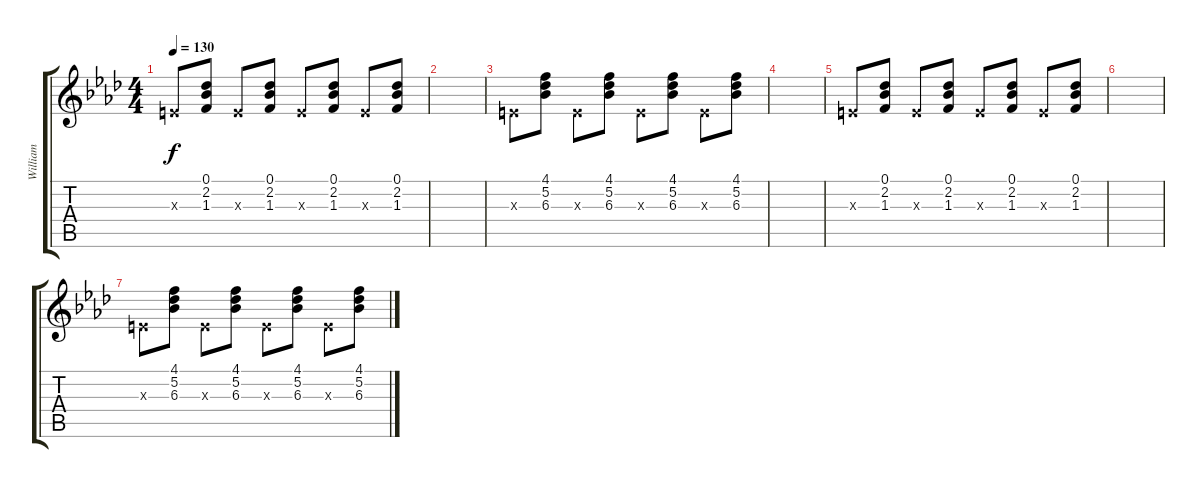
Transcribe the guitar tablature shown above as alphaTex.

\track ("William" "William") {instrument acousticguitarnylon}
\staff {score tabs}
\tuning (Db4 Ab3 E3 B2 Gb2 B1) {hide}
\ts (4 4)
\tempo 130
\clef g2
\ks ab
0.3{x}.8{dy f instrument electricguitarclean} (0.1 2.2 1.3).8 0.3{x}.8 (0.1 2.2 1.3).8 0.3{x}.8 (0.1 2.2 1.3).8 0.3{x}.8 (0.1 2.2 1.3).8 |
|
0.3{x}.8 (4.1 5.2 6.3).8 0.3{x}.8 (4.1 5.2 6.3).8 0.3{x}.8 (4.1 5.2 6.3).8 0.3{x}.8 (4.1 5.2 6.3).8 |
|
0.3{x}.8{instrument electricguitarclean} (0.1 2.2 1.3).8 0.3{x}.8 (0.1 2.2 1.3).8 0.3{x}.8 (0.1 2.2 1.3).8 0.3{x}.8 (0.1 2.2 1.3).8 |
|
0.3{x}.8 (4.1 5.2 6.3).8 0.3{x}.8 (4.1 5.2 6.3).8 0.3{x}.8 (4.1 5.2 6.3).8 0.3{x}.8 (4.1 5.2 6.3).8
